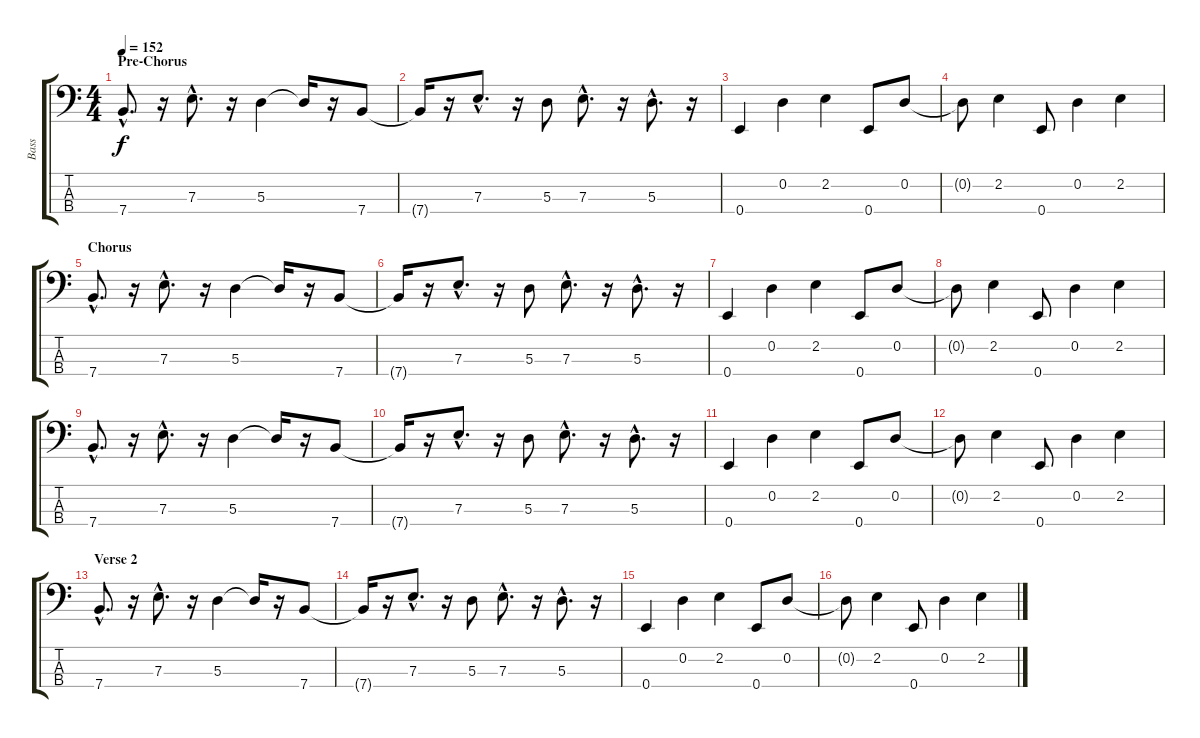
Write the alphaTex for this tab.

\track ("Bass" "Bass") {instrument electricbassfinger}
\staff {score tabs}
\tuning (G2 D2 A1 E1) {hide}
\ts (4 4)
\section ("" "Pre-Chorus")
\tempo 152
\clef f4
\ks c
7.4{hac}.8{d dy f} r.16 7.3{hac}.8{d} r.16 5.3.4 5.3{t}.16 r.16 7.4.8 |
7.4{t}.16 r.16 7.3{hac}.8{d} r.16 5.3.8 7.3{hac}.8{d} r.16 5.3{hac}.8{d} r.16 |
0.4.4 0.2.4 2.2.4 0.4.8 0.2.8 |
0.2{t}.8 2.2.4 0.4.8 0.2.4 2.2.4 |
\section ("" "Chorus")
7.4{hac}.8{d} r.16 7.3{hac}.8{d} r.16 5.3.4 5.3{t}.16 r.16 7.4.8 |
7.4{t}.16 r.16 7.3{hac}.8{d} r.16 5.3.8 7.3{hac}.8{d} r.16 5.3{hac}.8{d} r.16 |
0.4.4 0.2.4 2.2.4 0.4.8 0.2.8 |
0.2{t}.8 2.2.4 0.4.8 0.2.4 2.2.4 |
7.4{hac}.8{d} r.16 7.3{hac}.8{d} r.16 5.3.4 5.3{t}.16 r.16 7.4.8 |
7.4{t}.16 r.16 7.3{hac}.8{d} r.16 5.3.8 7.3{hac}.8{d} r.16 5.3{hac}.8{d} r.16 |
0.4.4 0.2.4 2.2.4 0.4.8 0.2.8 |
0.2{t}.8 2.2.4 0.4.8 0.2.4 2.2.4 |
\section ("" "Verse 2")
7.4{hac}.8{d} r.16 7.3{hac}.8{d} r.16 5.3.4 5.3{t}.16 r.16 7.4.8 |
7.4{t}.16 r.16 7.3{hac}.8{d} r.16 5.3.8 7.3{hac}.8{d} r.16 5.3{hac}.8{d} r.16 |
0.4.4 0.2.4 2.2.4 0.4.8 0.2.8 |
0.2{t}.8 2.2.4 0.4.8 0.2.4 2.2.4
